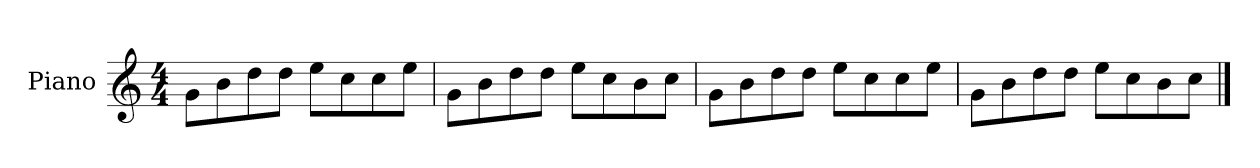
**kern
*part1
*staff1
*I"Piano
*I'P-no
*clefG2
*k[]
*M4/4
*MM90
=1
8g\L
8b\
8dd\
8dd\J
8ee\L
8cc\
8cc\
8ee\J
=2
8g\L
8b\
8dd\
8dd\J
8ee\L
8cc\
8b\
8cc\J
=3
8g\L
8b\
8dd\
8dd\J
8ee\L
8cc\
8cc\
8ee\J
=4
8g\L
8b\
8dd\
8dd\J
8ee\L
8cc\
8b\
8cc\J
==
*-
